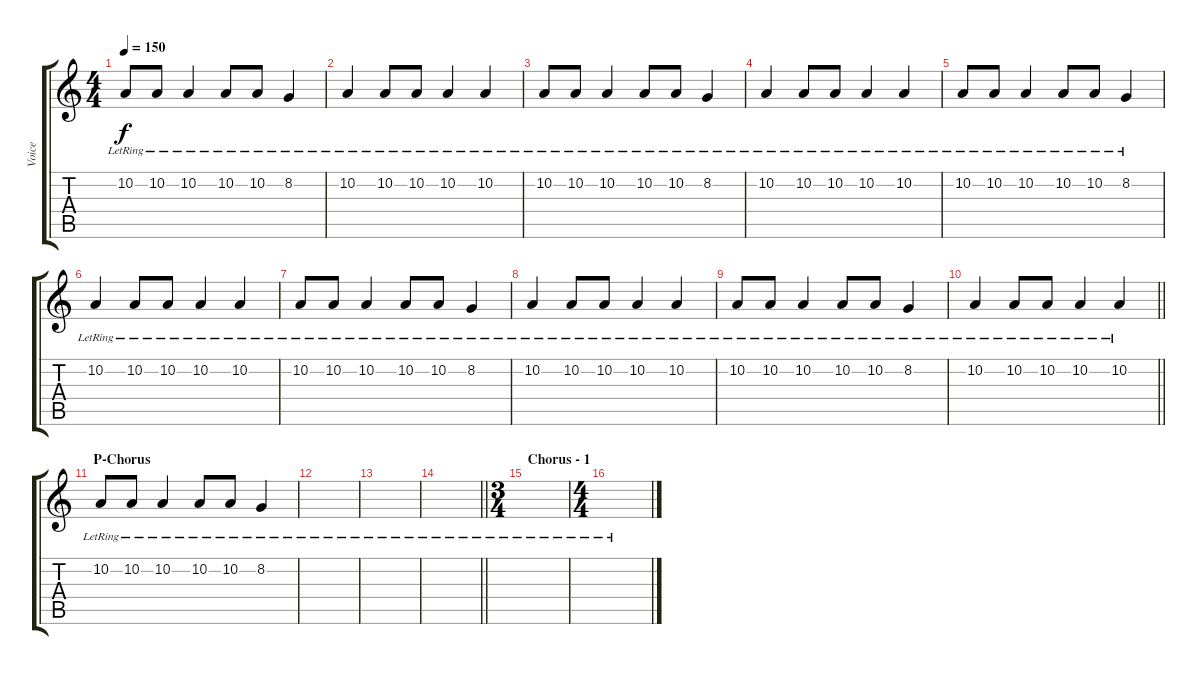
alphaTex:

\track ("Voice" "Voice") {instrument fx4atmosphere}
\staff {score tabs}
\tuning (E4 B3 G3 D3 A2 E2) {hide}
\ts (4 4)
\tempo 150
\clef g2
\ks c
10.2{lr}.8{dy f} 10.2{lr}.8 10.2{lr}.4 10.2{lr}.8 10.2{lr}.8 8.2{lr}.4 |
10.2{lr}.4 10.2{lr}.8 10.2{lr}.8 10.2{lr}.4 10.2{lr}.4 |
10.2{lr}.8 10.2{lr}.8 10.2{lr}.4 10.2{lr}.8 10.2{lr}.8 8.2{lr}.4 |
10.2{lr}.4 10.2{lr}.8 10.2{lr}.8 10.2{lr}.4 10.2{lr}.4 |
10.2{lr}.8 10.2{lr}.8 10.2{lr}.4 10.2{lr}.8 10.2{lr}.8 8.2{lr}.4 |
10.2{lr}.4 10.2{lr}.8 10.2{lr}.8 10.2{lr}.4 10.2{lr}.4 |
10.2{lr}.8 10.2{lr}.8 10.2{lr}.4 10.2{lr}.8 10.2{lr}.8 8.2{lr}.4 |
10.2{lr}.4 10.2{lr}.8 10.2{lr}.8 10.2{lr}.4 10.2{lr}.4 |
10.2{lr}.8 10.2{lr}.8 10.2{lr}.4 10.2{lr}.8 10.2{lr}.8 8.2{lr}.4 |
\barLineRight lightlight
10.2{lr}.4 10.2{lr}.8 10.2{lr}.8 10.2{lr}.4 10.2{lr}.4 |
\section ("" "P-Chorus")
10.2{lr}.8 10.2{lr}.8 10.2{lr}.4 10.2{lr}.8 10.2{lr}.8 8.2{lr}.4 |
|
|
\barLineRight lightlight
|
\ts (3 4)
\section ("" "Chorus - 1")
|
\ts (4 4)
